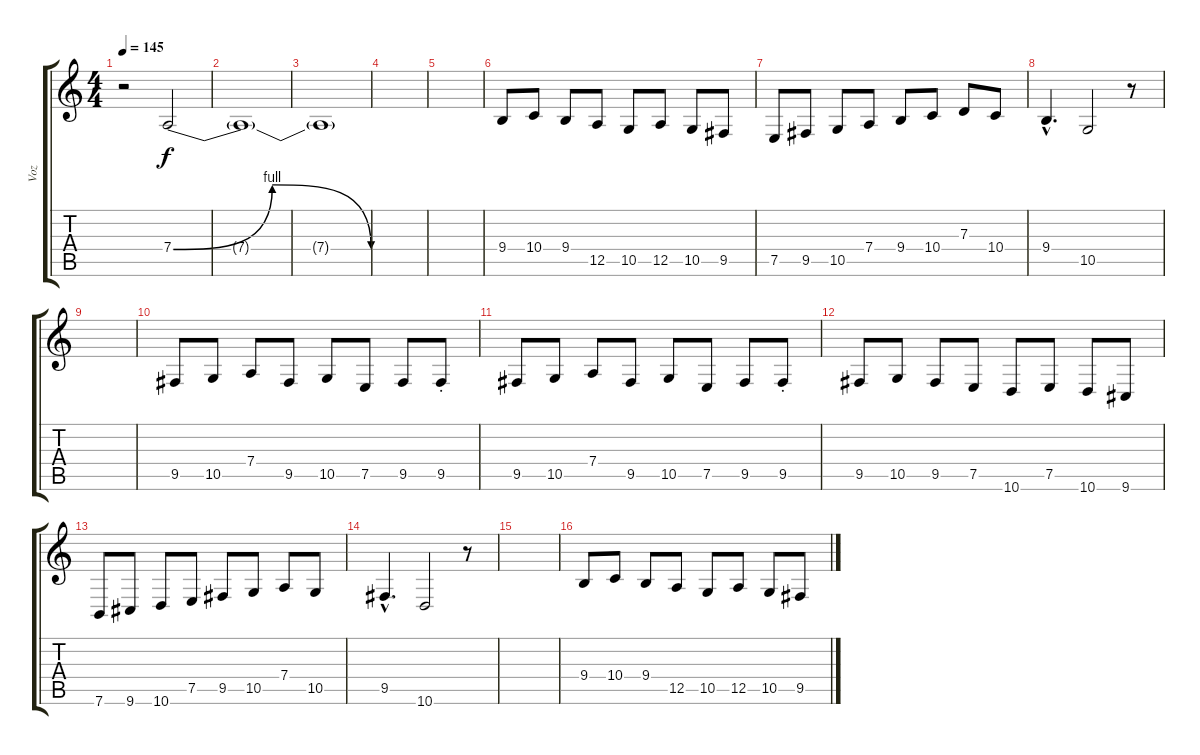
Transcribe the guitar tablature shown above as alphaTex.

\track ("Voz" "Voz") {instrument flute}
\staff {score tabs}
\tuning (E4 B3 G3 D3 A2 E2) {hide}
\ts (4 4)
\tempo 145
\clef g2
\ks c
r.2{dy f instrument flute} 7.4{be (bendrelease 0 0 2 4 56 4 60 0)}.2 |
7.4{t}.1{volume 0} |
7.4{t}.1 |
|
|
9.4.8 10.4.8 9.4.8 12.5.8 10.5.8 12.5.8 10.5.8 9.5.8 |
7.5.8 9.5.8 10.5.8 7.4.8 9.4.8 10.4.8 7.3.8 10.4.8 |
9.4{hac}.4{d} 10.5.2 r.8 |
|
9.5.8 10.5.8 7.4.8 9.5.8 10.5.8 7.5.8 9.5.8 9.5{st}.8 |
9.5.8 10.5.8 7.4.8 9.5.8 10.5.8 7.5.8 9.5.8 9.5{st}.8 |
9.5.8 10.5.8 9.5.8 7.5.8 10.6.8 7.5.8 10.6.8 9.6.8 |
7.6.8 9.6.8 10.6.8 7.5.8 9.5.8 10.5.8 7.4.8 10.5.8 |
9.5{hac}.4{d} 10.6.2 r.8 |
|
9.4.8 10.4.8 9.4.8 12.5.8 10.5.8 12.5.8 10.5.8 9.5.8
